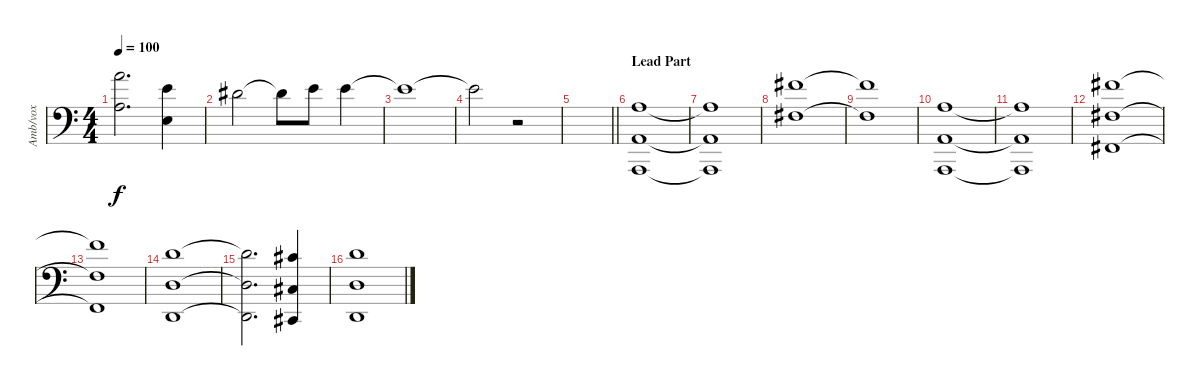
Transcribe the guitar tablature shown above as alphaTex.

\track ("Amb/vox" "Amb/vox") {instrument stringensemble1}
\staff {score}
\tuning (Db4 A3 E3 A2 E2 A1) {hide}
\ts (4 4)
\tempo 100
\clef f4
\ks c
(12.2{t} 12.4{t}).2{d dy f} (7.2 7.4).4 |
6.2.2 6.2{t}.8 7.2.8 7.2.4 |
7.2{t}.1 |
7.2{t}.2 r.2 |
\barLineRight lightlight
|
\section ("" "Lead Part")
(5.3 5.5 0.6).1 |
(5.3{t} 5.5{t} 0.6{t}).1 |
(9.2 9.4).1 |
(9.2{t} 9.4{t}).1 |
(5.3 5.5 0.6).1 |
(5.3{t} 5.5{t} 0.6{t}).1 |
(9.2 9.4 9.6).1 |
(9.2{t} 9.4{t} 9.6{t}).1 |
(5.2 5.4 5.6).1 |
(5.2{t} 5.4{t} 5.6{t}).2{d} (4.2 4.4 4.6).4 |
(5.2 5.4 5.6).1
